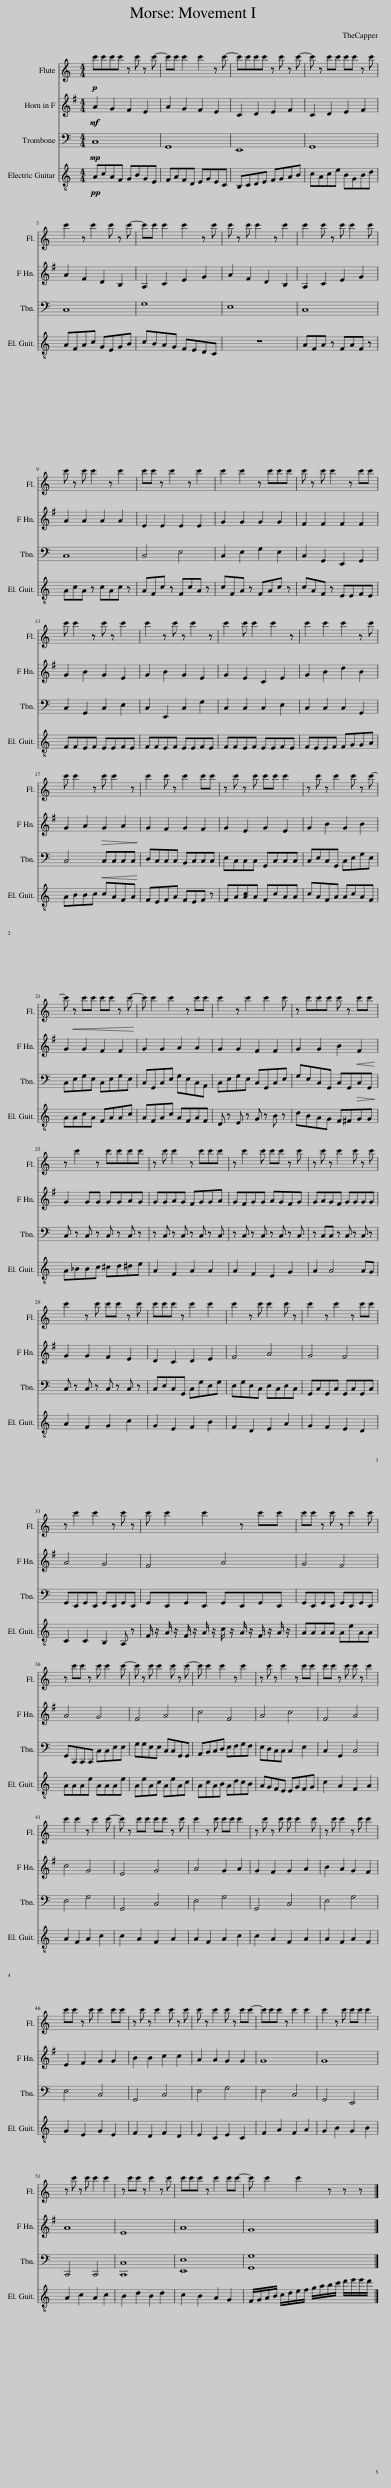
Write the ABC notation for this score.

X:1
%%score 1 2 3 4
L:1/8
M:4/4
I:linebreak $
K:C
V:1 treble
V:2 treble transpose=-7
V:3 bass
V:4 treble-8
V:1
!p! c'c'c'c' z c' z c'- | c'c' c'2 c'2 z c'- | c'c'c'c' z c' z c'- | c' z c'c' c'c' z c' |$ c'2 z c'2 c' z c'- | %5
 c'c' c'2 c'2 z c' | c' z c' c'2 z c'2 | c'2 c' z c' c'2 c' |$ c' z c' c'2 z c'2 | c'c' z c'2 z c'2 | %10
 c'2 c'2 z c'c'c' | c' z c' c'2 z c'c' |$ c' c'2 z c' z c'2 | c'2 z c' z c'2 z | c'2 c' c'2 c'2 z | %15
 c'2 c'2 c'2 z c' |$ c' c'2 z c' c'2 z | c'2 c' z c'2 c'c' | z c' z c' c'c' c'2 | z c' z c'2 c' z c'- |$ %20
 c'!<(! z c'c' c'c' z c'-!<)! | c' c'2 c'2 z c'c' | c'2 z c'2 c'2 c' | z c'c'c' c' z c'c' |$ z c'2 z c'c'c'c' | %25
 z c' c'2 z c'c'c' | z c'2 c' c'c' z c' | z c' z c'2 c' z c' |$ c'2 z c' c'c' z c' | c'c'c' z c'2 c'2 | %30
 c'2 z c' c'2 c' z | c'2 z c'2 z c'c' |$ z c'2 c'2 z c' z | c' c'2 c'2 z c'c' | c'c' z c' z c'2 c' |$ %35
 z c'c' z c' c'2 c'- | c' z c' c'2 c' z c'- | c' c'2 c'2 z c'2 | z c' z c'2 z c'c' | c'c' z c' c' z c'2 |$ %40
 c'2 c'2 z c'2 c'- | c' z c'c' c'c' z c' | c'2 z c' c'c' c'2 | z c' z c' c' c'2 c' | z c' c'2 z c' c'2 |$ %45
 c'c' z c' c'2 c'c' | z c' z c'2 c' z c' | c' z c'2 c' z c'c'- | c'c'c' z c'2 c'2 | c'2 z c' c'c' c'2 |$ %50
 z c' z c' c'2 c'2 | z c'c' z c'2 z c' | c'c'c' z c'2 c'c'- | c' c'2 c'2 z z z |] %54
V:2
[K:G]!mf! A2 G2 F2 E2 | A2 G2 F2 E2 | C2 D2 E2 F2 | C2 D2 E2 F2 |$ A2 F2 D2 B,2 | %5
 A,2 C2 E2 G2 | A2 F2 D2 B,2 | A,2 C2 E2 G2 |$ A2 A2 A2 A2 | E2 E2 E2 E2 | %10
 G2 G2 G2 G2 | F2 F2 F2 F2 |$ G2 B2 G2 E2 | G2 B2 G2 E2 | G2 E2 C2 E2 | %15
 G2 B2 d2 B2 |$ G2 A2!>(! G2 A2!>)! | G2 F2 G2 F2 | G2 E2 G2 E2 | G2 B2 G2 B2 |$ %20
 G2 G2 F2 F2 | G2 G2 A2 A2 | G2 G2 F2 F2 | G2 G2 B2!<(! F2!<)! |$ G2 GG GGAG | %25
 GGAG FGGA | GFGG AGFG | GAGF GGGG |$ G2 G2 F2 E2 | D2 C2 D2 E2 | %30
 F4 A4 | G4 F4 |$ A4 G4 | F4 A4 | G4 F4 |$ %35
 A4 G4 | F4 A4 | c4 F4 | A4 c4 | F4 A4 |$ %40
 c4 G4 | E4 G4 | A4 G2 A2 | G2 F2 G2 A2 | B2 A2 G2 F2 |$ %45
 E2 F2 G2 G2 | B2 B2 c2 c2 | A2 A2 G2 G2 | G8 | G8 |$ %50
 A8 | E8 | A8 | G8 |] %54
V:3
!mp! C,8 | G,,8 | E,,8 | G,,8 |$ C,8 | %5
 G,8 | E,8 | C,8 |$ C,8 | C,4 E,4 | %10
 C,2 E,2 G,2 E,2 | C,2 G,,2 E,,2 G,,2 |$ C,2 G,,2 C,2 E,2 | C,2 E,,2 C,2 G,2 | C,2 C,2 C,2 E,2 | %15
 C,2 C,2 C,2 G,,2 |$ C,4!<(! C,C,C,C,!<)! | D,C,C,C, B,,C,C,C, | E,C,C,C, G,,C,C,C, | C,E,C,G,, C,E,G,E, |$ %20
 C,E,G,E, C,E,G,E, | C,G,,C,E, G,E,C,A,, | C,E,G,E, C,G,,C,E, | G,E,C,G,, C,G,,!>(!C,G,,!>)! |$ C, z C, z C, z C, z | %25
 z C, z C, z C, z C, | z C, z C, z C, z C, | z C,C, z C, z C, z |$ C, z C, z C, z C, z | C,E,C,G,, C,G,E,G, | %30
 E,G,E,C, E,C,E,C, | G,,C,G,,C, G,,C,G,,C, |$ G,,E,,G,,E,, G,,E,,G,,E,, | G,,E,,G,,E,, G,,E,,G,,E,, | G,,E,,G,,E,, G,,E,,G,,E,, |$ %35
 G,,C,,C,,C,, C,C,E,E, | G,G,E,E, C,C,G,,G,, | A,,B,,C,D, E,F,G,F, | E,D,C,C, C,2 E,2 | C,2 G,,2 C,4 |$ %40
 E,4 G,4 | G,,4 C,4 | E,4 G,4 | G,,4 C,4 | E,4 G,4 |$ %45
 E,4 C,4 | G,,4 C,4 | E,4 G,4 | E,4 C,4 | G,,4 E,,4 |$ %50
 C,,4 C,,4 | [C,,C,]8 | [E,,E,]8 | [G,,G,]8 |] %54
V:4
!pp! AcAF GBGE | FAFD EGEC | B,CDE FGAB | cAce BGBd |$ AFAc GEGB | %5
 cBAG FEDC | z8 | AFA z FAF z |$ AcA z cAc z | AFc z FcA z | %10
 cFA z FAc z | cAF z EEFE |$ FFEF EEFE | FFEF EEFE | FFEF EEFE | %15
 FEEF FGGA |$ ABBc cAFA | FEFA FEF z | FA[Ac]A FcAA | cAFA AcAF |$ %20
 AAcA FAAc | AFAc AFAF | D z E z G z B z | dBAG F^FGG |$ A_BBc ^cd^de | %25
 A2 F2 A2 A2 | A2 F2 E2 G2 | A2 A4 AG |$ A2 F2 G2 c2 | G2 E2 F2 B2 | %30
 F2 D2 E2 A2 | G2 F2 E2 D2 |$ C2 C2 B,2 A, z | F/ z/ A/ z/ F/ z/ A/ z/ c/ z/ A/ z/ F/ z/ A/ z/ | AAAA AeAA |$ %35
 AAAe AAAe | AeAc AeAc | AcAB AdcB | AGFE EGFG | c2 A2 F2 A2 |$ %40
 A2 F2 A2 c2 | c2 A2 F2 A2 | A2 F2 A2 c2 | c2 A2 F2 A2 | A2 F2 A2 F2 |$ %45
 G2 E2 G2 E2 | F2 D2 F2 D2 | E2 C2 E2 C2 | F2 A2 F2 A2 | G2 B2 G2 B2 |$ %50
 A2 c2 A2 c2 | B2 d2 B2 d2 | c2 B2 A2 G2 | F/G/A/B/ c/d/e/f/ g/a/b/c'/ d'/e'/e'/d'/ |] %54
